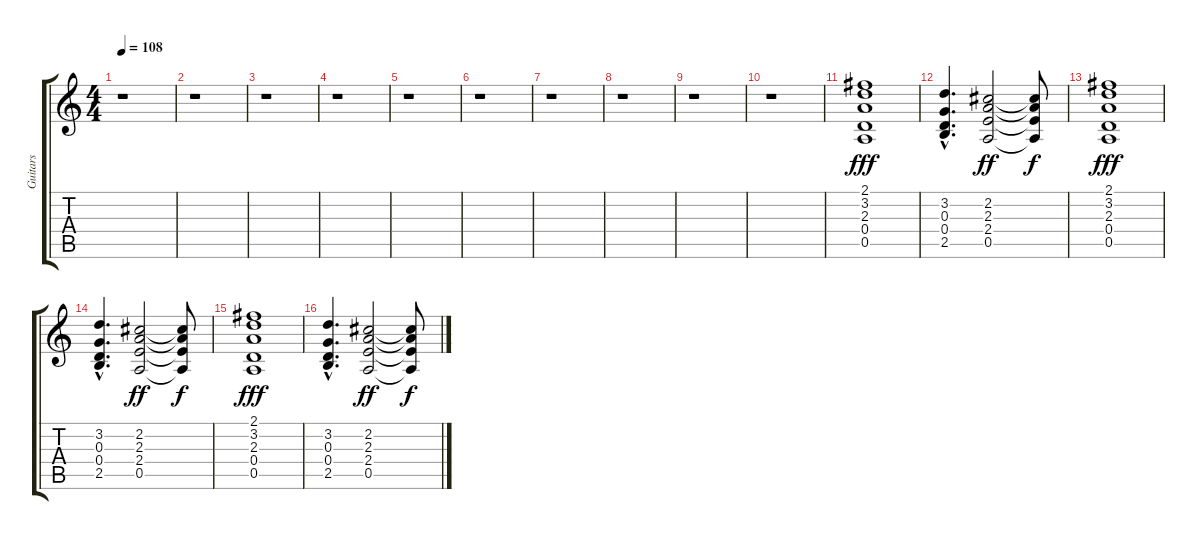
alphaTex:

\track ("Guitars" "Guitars") {instrument acousticguitarsteel}
\staff {score tabs}
\tuning (E4 B3 G3 D3 A2 E2) {hide}
\ts (4 4)
\tempo 108
\clef g2
\ks c
r.1{dy fff} |
r.1 |
r.1 |
r.1 |
r.1 |
r.1 |
r.1 |
r.1 |
r.1 |
r.1 |
(2.1 3.2 2.3 0.4 0.5).1 |
(3.2{hac} 0.3{hac} 0.4{hac} 2.5{hac}).4{d} (2.2 2.3 2.4 0.5).2{dy ff} (2.2{t} 2.3{t} 2.4{t} 0.5{t}).8{dy f} |
(2.1 3.2 2.3 0.4 0.5).1{dy fff} |
(3.2{hac} 0.3{hac} 0.4{hac} 2.5{hac}).4{d} (2.2 2.3 2.4 0.5).2{dy ff} (2.2{t} 2.3{t} 2.4{t} 0.5{t}).8{dy f} |
(2.1 3.2 2.3 0.4 0.5).1{dy fff} |
(3.2{hac} 0.3{hac} 0.4{hac} 2.5{hac}).4{d} (2.2 2.3 2.4 0.5).2{dy ff} (2.2{t} 2.3{t} 2.4{t} 0.5{t}).8{dy f}
